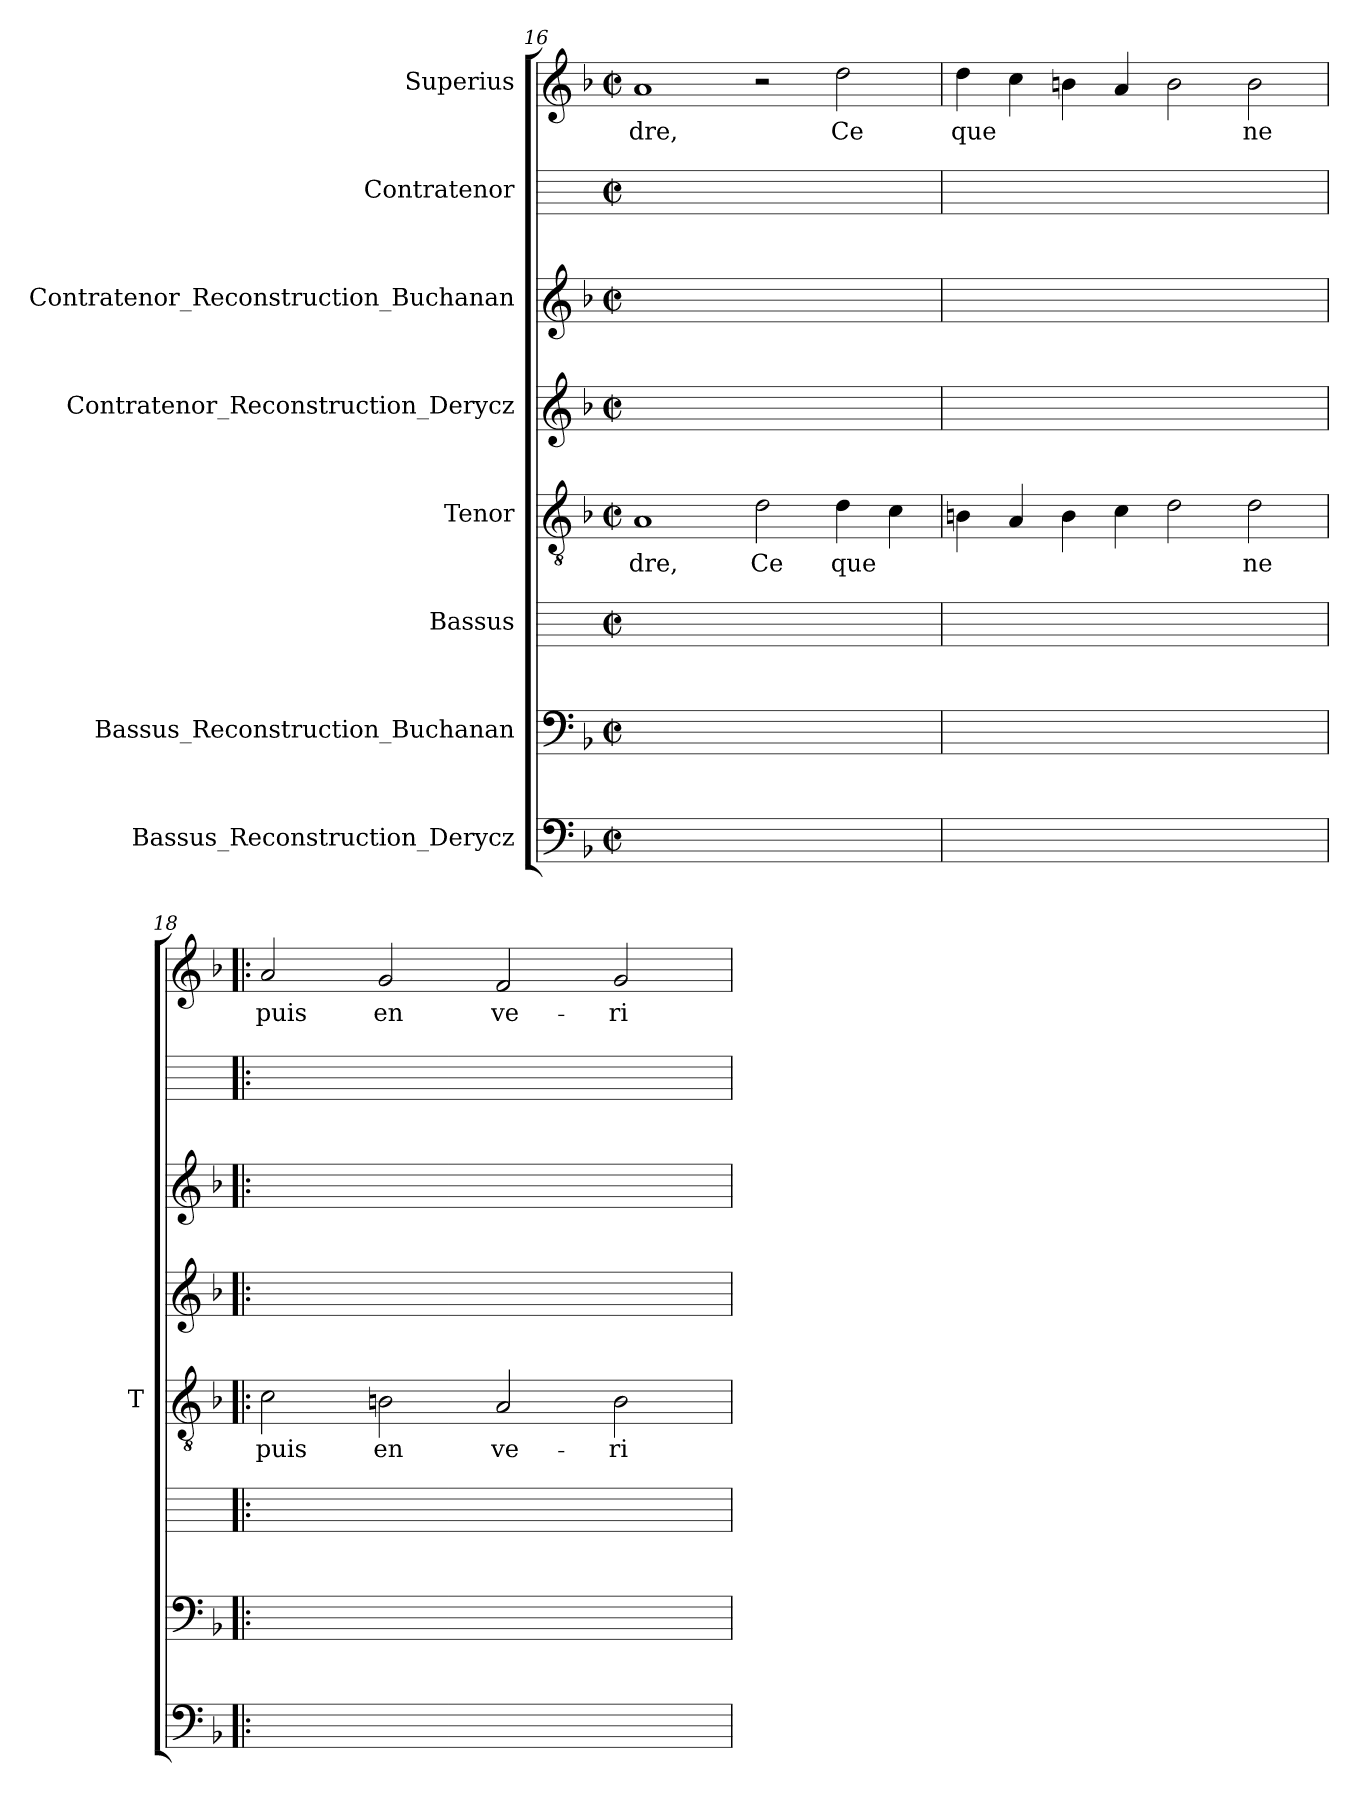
**kern	**kern	**kern	**kern	**text	**kern	**kern	**kern	**kern	**text
*part8	*part7	*part6	*part5	*part5	*part4	*part3	*part2	*part1	*part1
*staff8	*staff7	*staff6	*staff5	*staff5	*staff4	*staff3	*staff2	*staff1	*staff1
*I"Bassus_Reconstruction_Derycz	*I"Bassus_Reconstruction_Buchanan	*I"Bassus	*I"Tenor	*	*I"Contratenor_Reconstruction_Derycz	*I"Contratenor_Reconstruction_Buchanan	*I"Contratenor	*I"Superius	*
*	*	*	*I'T	*	*	*	*	*	*
*clefF4	*clefF4	*	*clefGv2	*	*clefG2	*clefG2	*	*clefG2	*
*k[b-]	*k[b-]	*	*k[b-]	*	*k[b-]	*k[b-]	*	*k[b-]	*
*F:	*F:	*	*F:	*	*F:	*F:	*	*F:	*
*M2/2	*M2/2	*M2/2	*M2/2	*	*M2/2	*M2/2	*M2/2	*M2/2	*
*met(c|)	*met(c|)	*met(c|)	*met(c|)	*	*met(c|)	*met(c|)	*met(c|)	*met(c|)	*
=16	=16	=16	=16	=16	=16	=16	=16	=16	=16
0ryy	0ryy	0ryy	1A	-dre,	0ryy	0ryy	0ryy	1a	-dre,
.	.	.	2d	-Ce	.	.	.	2r	.
.	.	.	4d	-que	.	.	.	2dd	-Ce
.	.	.	4c	.	.	.	.	.	.
!!LO:PB:g=z
=17	=17	=17	=17	=17	=17	=17	=17	=17	=17
0ryy	0ryy	0ryy	4B	.	0ryy	0ryy	0ryy	4dd	-que
.	.	.	4A	.	.	.	.	4cc	.
.	.	.	4B	.	.	.	.	4b	.
.	.	.	4c	.	.	.	.	4a	.
.	.	.	2d	.	.	.	.	2b	.
.	.	.	2d	-ne	.	.	.	2b	-ne
=18!|:	=18!|:	=18!|:	=18!|:	=18!|:	=18!|:	=18!|:	=18!|:	=18!|:	=18!|:
0ryy	0ryy	0ryy	2c	-puis	0ryy	0ryy	0ryy	2a	-puis
.	.	.	2B	-en	.	.	.	2g	-en
.	.	.	2A	ve-	.	.	.	2f	ve-
.	.	.	2B	ri-	.	.	.	2g	ri-
=	=	=	=	=	=	=	=	=	=
*-	*-	*-	*-	*-	*-	*-	*-	*-	*-
